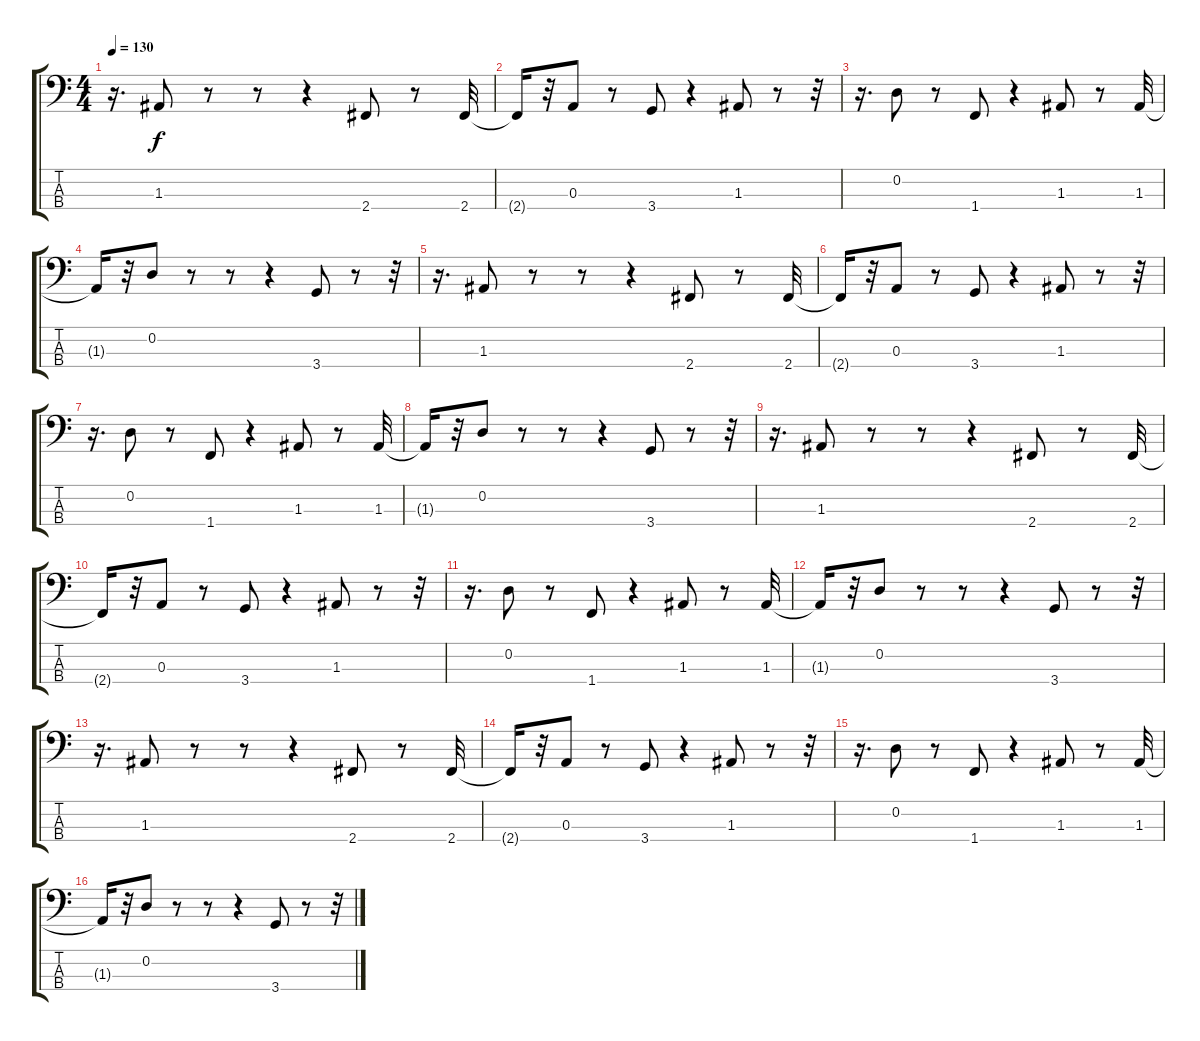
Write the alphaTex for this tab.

\track "" {instrument synthbass2}
\staff {score tabs}
\tuning (G2 D2 A1 E1) {hide}
\ts (4 4)
\tempo 130
\clef f4
\ks c
r.16{d dy f} 1.3.8 r.8 r.8 r.4 2.4.8 r.8 2.4.32 |
2.4{t}.16 r.32 0.3.8 r.8 3.4.8 r.4 1.3.8 r.8 r.32 |
r.16{d} 0.2.8 r.8 1.4.8 r.4 1.3.8 r.8 1.3.32 |
1.3{t}.16 r.32 0.2.8 r.8 r.8 r.4 3.4.8 r.8 r.32 |
r.16{d} 1.3.8 r.8 r.8 r.4 2.4.8 r.8 2.4.32 |
2.4{t}.16 r.32 0.3.8 r.8 3.4.8 r.4 1.3.8 r.8 r.32 |
r.16{d} 0.2.8 r.8 1.4.8 r.4 1.3.8 r.8 1.3.32 |
1.3{t}.16 r.32 0.2.8 r.8 r.8 r.4 3.4.8 r.8 r.32 |
r.16{d} 1.3.8 r.8 r.8 r.4 2.4.8 r.8 2.4.32 |
2.4{t}.16 r.32 0.3.8 r.8 3.4.8 r.4 1.3.8 r.8 r.32 |
r.16{d} 0.2.8 r.8 1.4.8 r.4 1.3.8 r.8 1.3.32 |
1.3{t}.16 r.32 0.2.8 r.8 r.8 r.4 3.4.8 r.8 r.32 |
r.16{d} 1.3.8 r.8 r.8 r.4 2.4.8 r.8 2.4.32 |
2.4{t}.16 r.32 0.3.8 r.8 3.4.8 r.4 1.3.8 r.8 r.32 |
r.16{d} 0.2.8 r.8 1.4.8 r.4 1.3.8 r.8 1.3.32 |
1.3{t}.16 r.32 0.2.8 r.8 r.8 r.4 3.4.8 r.8 r.32
